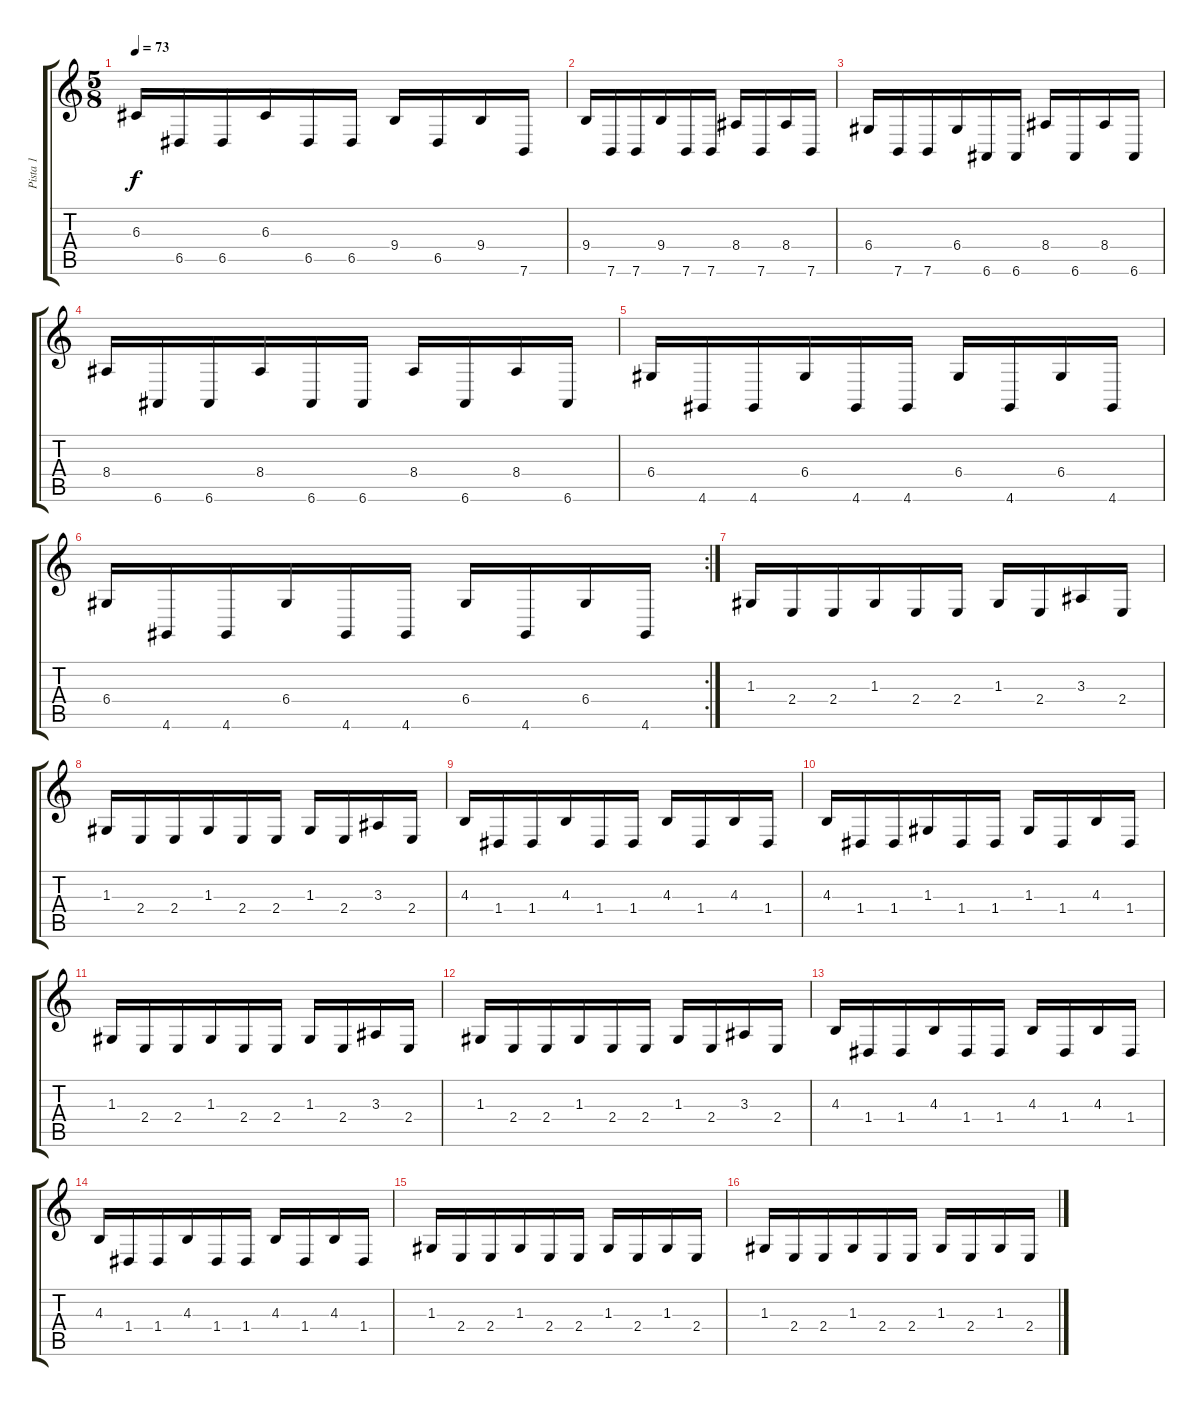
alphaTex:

\track ("Pista 1" "Pista 1") {instrument pizzicatostrings}
\staff {score tabs}
\tuning (E4 B3 G3 D3 A2 E2) {hide}
\ts (5 8)
\tempo 73
\clef g2
\ks c
6.3.16{dy f} 6.5.16 6.5.16 6.3.16 6.5.16 6.5.16 9.4.16 6.5.16 9.4.16 7.6.16 |
9.4.16 7.6.16 7.6.16 9.4.16 7.6.16 7.6.16 8.4.16 7.6.16 8.4.16 7.6.16 |
6.4.16 7.6.16 7.6.16 6.4.16 6.6.16 6.6.16 8.4.16 6.6.16 8.4.16 6.6.16 |
8.4.16 6.6.16 6.6.16 8.4.16 6.6.16 6.6.16 8.4.16 6.6.16 8.4.16 6.6.16 |
6.4.16 4.6.16 4.6.16 6.4.16 4.6.16 4.6.16 6.4.16 4.6.16 6.4.16 4.6.16 |
\rc 2
6.4.16 4.6.16 4.6.16 6.4.16 4.6.16 4.6.16 6.4.16 4.6.16 6.4.16 4.6.16 |
1.3.16 2.4.16 2.4.16 1.3.16 2.4.16 2.4.16 1.3.16 2.4.16 3.3.16 2.4.16 |
1.3.16 2.4.16 2.4.16 1.3.16 2.4.16 2.4.16 1.3.16 2.4.16 3.3.16 2.4.16 |
4.3.16 1.4.16 1.4.16 4.3.16 1.4.16 1.4.16 4.3.16 1.4.16 4.3.16 1.4.16 |
4.3.16 1.4.16 1.4.16 1.3.16 1.4.16 1.4.16 1.3.16 1.4.16 4.3.16 1.4.16 |
1.3.16 2.4.16 2.4.16 1.3.16 2.4.16 2.4.16 1.3.16 2.4.16 3.3.16 2.4.16 |
1.3.16 2.4.16 2.4.16 1.3.16 2.4.16 2.4.16 1.3.16 2.4.16 3.3.16 2.4.16 |
4.3.16 1.4.16 1.4.16 4.3.16 1.4.16 1.4.16 4.3.16 1.4.16 4.3.16 1.4.16 |
4.3.16 1.4.16 1.4.16 4.3.16 1.4.16 1.4.16 4.3.16 1.4.16 4.3.16 1.4.16 |
1.3.16 2.4.16 2.4.16 1.3.16 2.4.16 2.4.16 1.3.16 2.4.16 1.3.16 2.4.16 |
1.3.16 2.4.16 2.4.16 1.3.16 2.4.16 2.4.16 1.3.16 2.4.16 1.3.16 2.4.16
